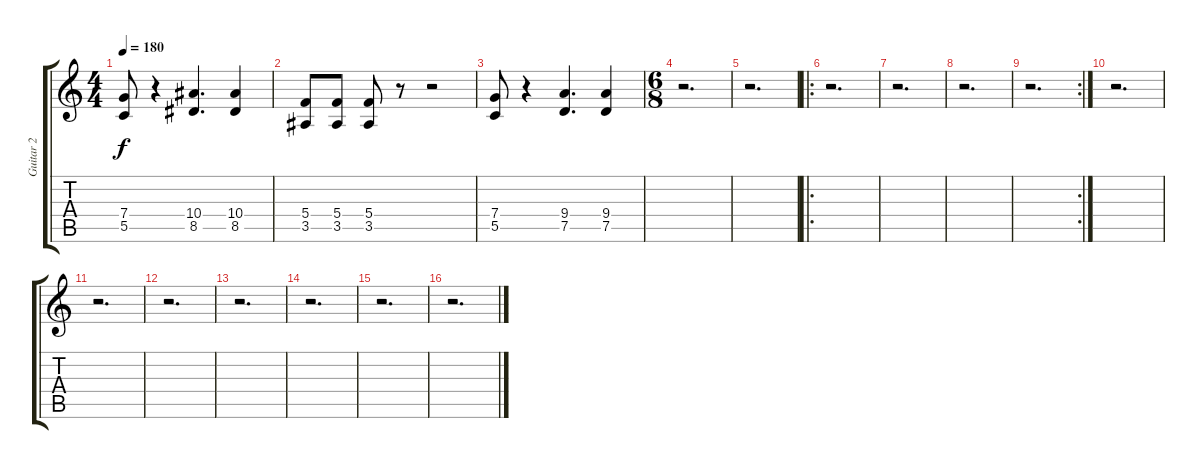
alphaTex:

\track ("Guitar 2" "Guitar 2") {instrument acousticguitarnylon}
\staff {score tabs}
\tuning (D4 A3 F3 C3 G2 D2) {hide}
\ts (4 4)
\tempo 180
\clef g2
\ks c
(7.4 5.5).8{dy f} r.4 (10.4 8.5).4{d} (10.4 8.5).4 |
(5.4 3.5).8 (5.4 3.5).8 (5.4 3.5).8 r.8 r.2 |
(7.4 5.5).8 r.4 (9.4 7.5).4{d} (9.4 7.5).4 |
\ts (6 8)
r.2{d} |
r.2{d} |
\ro
r.2{d} |
r.2{d} |
r.2{d} |
\rc 2
r.2{d} |
r.2{d} |
r.2{d} |
r.2{d} |
r.2{d} |
r.2{d} |
r.2{d} |
r.2{d}
